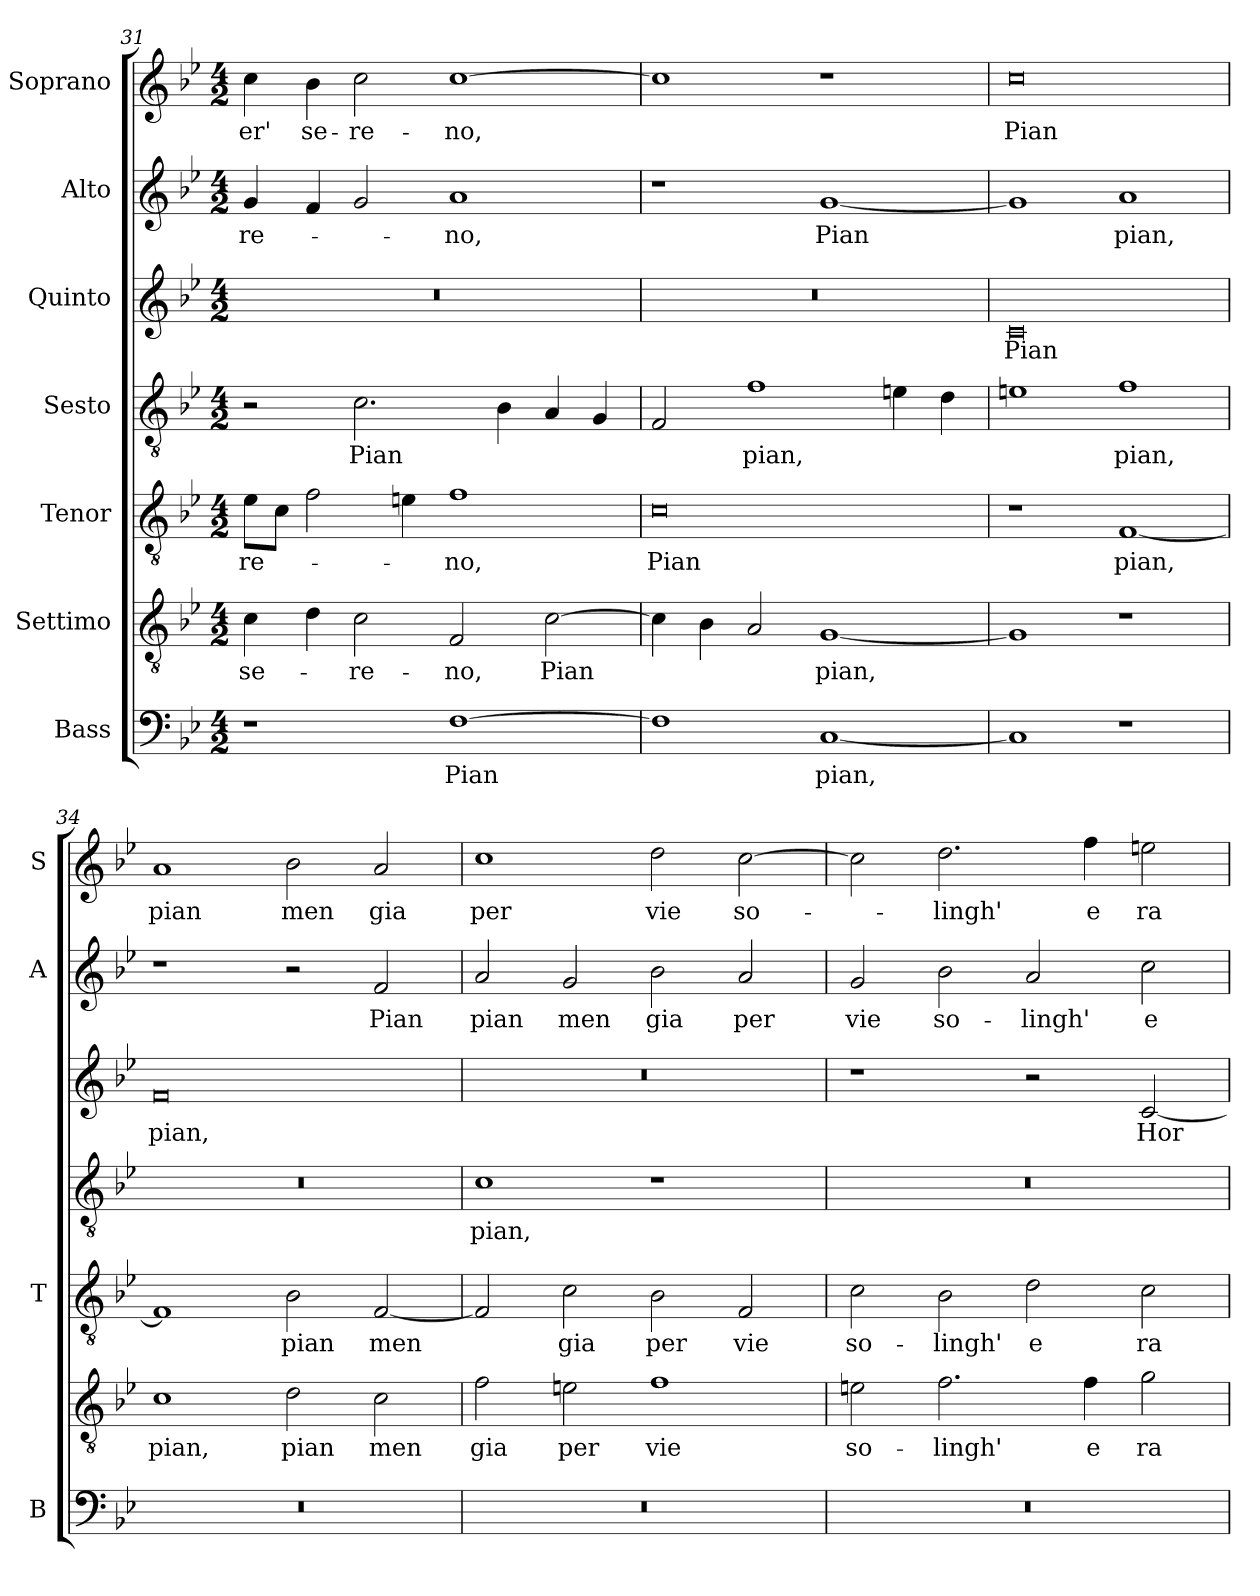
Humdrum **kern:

**kern	**text	**kern	**text	**kern	**text	**kern	**text	**kern	**text	**kern	**text	**kern	**text
*part7	*part7	*part6	*part6	*part5	*part5	*part4	*part4	*part3	*part3	*part2	*part2	*part1	*part1
*staff7	*staff7	*staff6	*staff6	*staff5	*staff5	*staff4	*staff4	*staff3	*staff3	*staff2	*staff2	*staff1	*staff1
*I"Bass	*	*I"Settimo	*	*I"Tenor	*	*I"Sesto	*	*I"Quinto	*	*I"Alto	*	*I"Soprano	*
*I'B	*	*	*	*I'T	*	*	*	*	*	*I'A	*	*I'S	*
*clefF4	*	*clefGv2	*	*clefGv2	*	*clefGv2	*	*clefG2	*	*clefG2	*	*clefG2	*
*k[b-e-]	*	*k[b-e-]	*	*k[b-e-]	*	*k[b-e-]	*	*k[b-e-]	*	*k[b-e-]	*	*k[b-e-]	*
*B-:	*	*B-:	*	*B-:	*	*B-:	*	*B-:	*	*B-:	*	*B-:	*
*M4/2	*	*M4/2	*	*M4/2	*	*M4/2	*	*M4/2	*	*M4/2	*	*M4/2	*
=31	=31	=31	=31	=31	=31	=31	=31	=31	=31	=31	=31	=31	=31
!	!	!	!LO:LY:b	!	!LO:LY:b	!	!	!	!	!	!LO:LY:b	!	!LO:LY:b
1r	.	4c\	se-	8e-\L	-re-	2r	.	0r	.	4g/	-re-	4cc\	-er'
.	.	.	.	8c\J	.	.	.	.	.	.	.	.	.
!	!	!	!	!	!	!	!	!	!	!	!	!	!LO:LY:b
.	.	4d\	.	2f\	.	.	.	.	.	4f/	.	4b-\	se-
!	!	!	!LO:LY:b	!	!	!	!LO:LY:b	!	!	!	!	!	!LO:LY:b
.	.	2c\	-re-	.	.	2.c\	Pian	.	.	2g/	.	2cc\	-re-
.	.	.	.	4en\	.	.	.	.	.	.	.	.	.
!	!LO:LY:b	!	!LO:LY:b	!	!LO:LY:b	!	!	!	!	!	!LO:LY:b	!	!LO:LY:b
[1F	Pian	2F/	-no,	1f	-no,	.	.	.	.	1a	-no,	[1cc	-no,
.	.	.	.	.	.	4B-\	.	.	.	.	.	.	.
!	!	!	!LO:LY:b	!	!	!	!	!	!	!	!	!	!
.	.	[2c\	Pian	.	.	4A/	.	.	.	.	.	.	.
.	.	.	.	.	.	4G/	.	.	.	.	.	.	.
=32	=32	=32	=32	=32	=32	=32	=32	=32	=32	=32	=32	=32	=32
!	!	!	!	!	!LO:LY:b	!	!	!	!	!	!	!	!
1F]	.	4c\]	.	0c	Pian	2F/	.	0r	.	1r	.	1cc]	.
.	.	4B-\	.	.	.	.	.	.	.	.	.	.	.
!	!	!	!	!	!	!	!LO:LY:b	!	!	!	!	!	!
.	.	2A/	.	.	.	1f	pian,	.	.	.	.	.	.
!	!LO:LY:b	!	!LO:LY:b	!	!	!	!	!	!	!	!LO:LY:b	!	!
[1C	pian,	[1G	pian,	.	.	.	.	.	.	[1g	Pian	1r	.
.	.	.	.	.	.	4en\	.	.	.	.	.	.	.
.	.	.	.	.	.	4d\	.	.	.	.	.	.	.
=33	=33	=33	=33	=33	=33	=33	=33	=33	=33	=33	=33	=33	=33
!	!	!	!	!	!	!	!	!	!LO:LY:b	!	!	!	!LO:LY:b
1C]	.	1G]	.	1r	.	1en	.	0c	Pian	1g]	.	0cc	Pian
!	!	!	!	!	!LO:LY:b	!	!LO:LY:b	!	!	!	!LO:LY:b	!	!
1r	.	1r	.	[1F	pian,	1f	pian,	.	.	1a	pian,	.	.
!!LO:LB:g=z
=34	=34	=34	=34	=34	=34	=34	=34	=34	=34	=34	=34	=34	=34
!	!	!	!LO:LY:b	!	!	!	!	!	!LO:LY:b	!	!	!	!LO:LY:b
0r	.	1c	pian,	1F]	.	0r	.	0f	pian,	1r	.	1a	pian
!	!	!	!LO:LY:b	!	!LO:LY:b	!	!	!	!	!	!	!	!LO:LY:b
.	.	2d\	pian	2B-\	pian	.	.	.	.	2r	.	2b-\	men
!	!	!	!LO:LY:b	!	!LO:LY:b	!	!	!	!	!	!LO:LY:b	!	!LO:LY:b
.	.	2c\	men	[2F/	men	.	.	.	.	2f/	Pian	2a/	gia
=35	=35	=35	=35	=35	=35	=35	=35	=35	=35	=35	=35	=35	=35
!	!	!	!LO:LY:b	!	!	!	!LO:LY:b	!	!	!	!LO:LY:b	!	!LO:LY:b
0r	.	2f\	gia	2F/]	.	1c	pian,	0r	.	2a/	pian	1cc	per
!	!	!	!LO:LY:b	!	!LO:LY:b	!	!	!	!	!	!LO:LY:b	!	!
.	.	2en\	per	2c\	gia	.	.	.	.	2g/	men	.	.
!	!	!	!LO:LY:b	!	!LO:LY:b	!	!	!	!	!	!LO:LY:b	!	!LO:LY:b
.	.	1f	vie	2B-\	per	1r	.	.	.	2b-\	gia	2dd\	vie
!	!	!	!	!	!LO:LY:b	!	!	!	!	!	!LO:LY:b	!	!LO:LY:b
.	.	.	.	2F/	vie	.	.	.	.	2a/	per	[2cc\	so-
=36	=36	=36	=36	=36	=36	=36	=36	=36	=36	=36	=36	=36	=36
!	!	!	!LO:LY:b	!	!LO:LY:b	!	!	!	!	!	!LO:LY:b	!	!
0r	.	2en\	so-	2c\	so-	0r	.	1r	.	2g/	vie	2cc\]	.
!	!	!	!LO:LY:b	!	!LO:LY:b	!	!	!	!	!	!LO:LY:b	!	!LO:LY:b
.	.	2.f\	-lingh'	2B-\	-lingh'	.	.	.	.	2b-\	so-	2.dd\	-lingh'
!	!	!	!	!	!LO:LY:b	!	!	!	!	!	!LO:LY:b	!	!
.	.	.	.	2d\	e	.	.	2r	.	2a/	-lingh'	.	.
!	!	!	!LO:LY:b	!	!	!	!	!	!	!	!	!	!LO:LY:b
.	.	4f\	e	.	.	.	.	.	.	.	.	4ff\	e
!	!	!	!LO:LY:b	!	!LO:LY:b	!	!	!	!LO:LY:b	!	!LO:LY:b	!	!LO:LY:b
.	.	2g\	ra-	2c\	ra-	.	.	[2c/	Hor	2cc\	e	2een\	ra-
=	=	=	=	=	=	=	=	=	=	=	=	=	=
*-	*-	*-	*-	*-	*-	*-	*-	*-	*-	*-	*-	*-	*-
